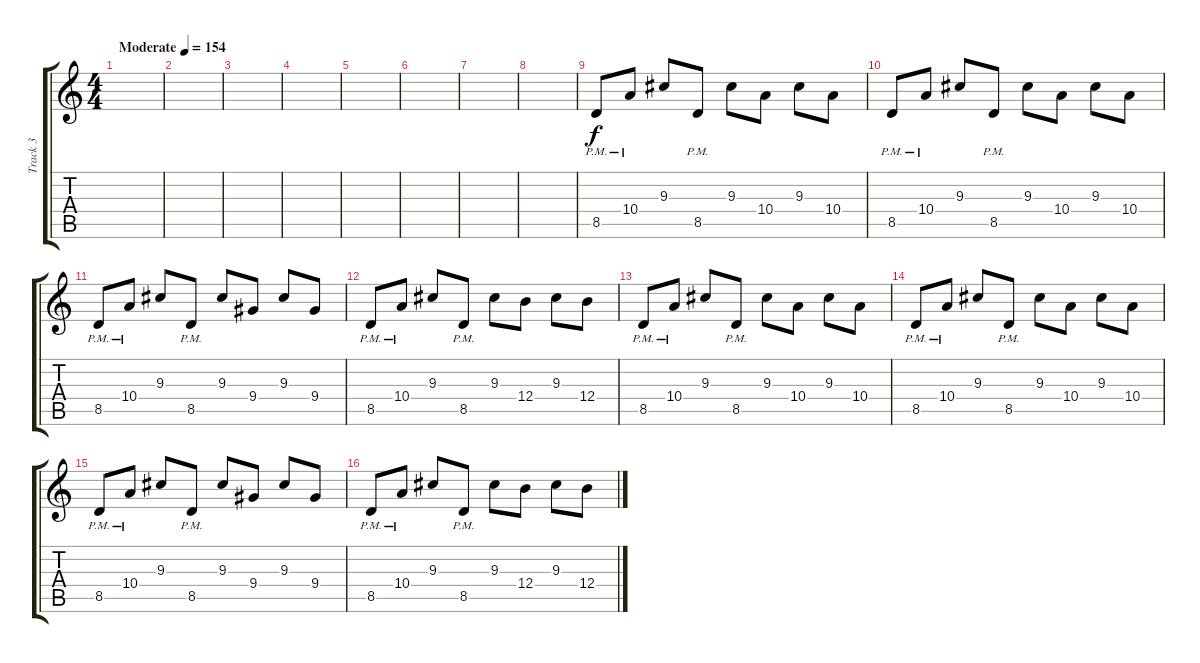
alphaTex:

\track ("Track 3" "Track 3") {instrument distortionguitar}
\staff {score tabs}
\tuning (Db4 Ab3 E3 B2 Gb2 B1) {hide}
\ts (4 4)
\tempo (154 "Moderate")
\clef g2
\ks c
|
|
|
|
|
|
|
|
8.5{pm}.8 10.4{pm}.8 9.3.8 8.5{pm}.8 9.3.8 10.4.8 9.3.8 10.4.8 |
8.5{pm}.8 10.4{pm}.8 9.3.8 8.5{pm}.8 9.3.8 10.4.8 9.3.8 10.4.8 |
8.5{pm}.8 10.4{pm}.8 9.3.8 8.5{pm}.8 9.3.8 9.4.8 9.3.8 9.4.8 |
8.5{pm}.8 10.4{pm}.8 9.3.8 8.5{pm}.8 9.3.8 12.4.8 9.3.8 12.4.8 |
8.5{pm}.8 10.4{pm}.8 9.3.8 8.5{pm}.8 9.3.8 10.4.8 9.3.8 10.4.8 |
8.5{pm}.8 10.4{pm}.8 9.3.8 8.5{pm}.8 9.3.8 10.4.8 9.3.8 10.4.8 |
8.5{pm}.8 10.4{pm}.8 9.3.8 8.5{pm}.8 9.3.8 9.4.8 9.3.8 9.4.8 |
8.5{pm}.8 10.4{pm}.8 9.3.8 8.5{pm}.8 9.3.8 12.4.8 9.3.8 12.4.8
